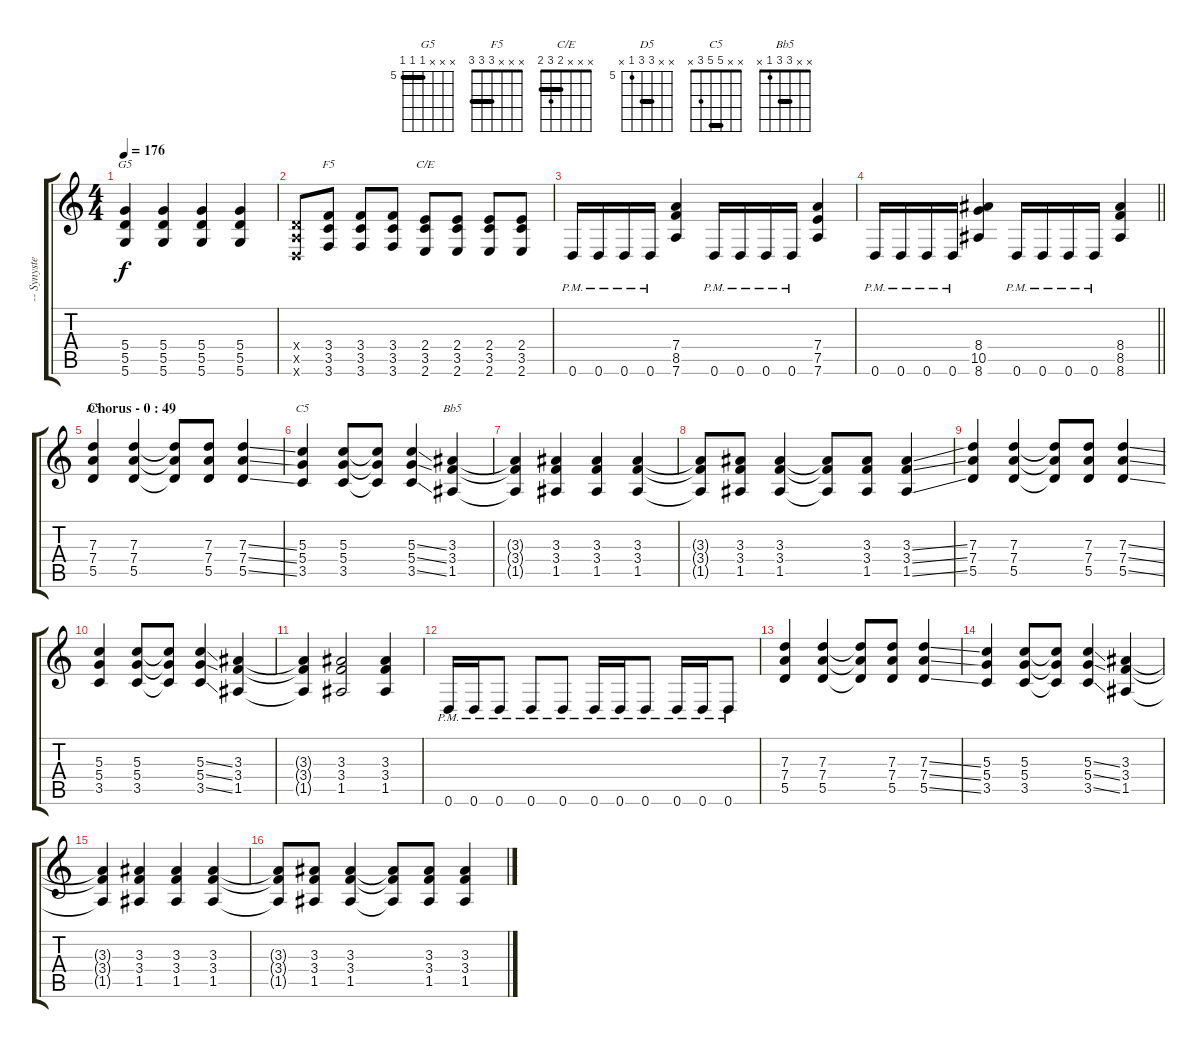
\track ("-- Synyster Gates - Rhythm" "-- Synyste") {instrument overdrivenguitar}
\staff {score tabs}
\tuning (E4 B3 G3 D3 A2 D2) {hide}
\chord ("G5" x x x 5 5 5) {firstfret 5 barre 5}
\chord ("F5" x x x 3 3 3) {barre 3}
\chord ("C/E" x x x 2 3 2) {barre 2}
\chord ("D5" x x 7 7 5 x) {firstfret 5 barre 7}
\chord ("C5" x x 5 5 3 x) {barre 5}
\chord ("Bb5" x x 3 3 1 x) {barre 3}
\ts (4 4)
\tempo 176
\clef g2
\ks c
(5.4 5.5 5.6).4{ch "G5" dy f} (5.4 5.5 5.6).4 (5.4 5.5 5.6).4 (5.4 5.5 5.6).4 |
(0.4{x} 0.5{x} 0.6{x}).8 (3.4 3.5 3.6).8{ch "F5"} (3.4 3.5 3.6).8 (3.4 3.5 3.6).8 (2.4 3.5 2.6).8{ch "C/E"} (2.4 3.5 2.6).8 (2.4 3.5 2.6).8 (2.4 3.5 2.6).8 |
0.6{pm}.16 0.6{pm}.16 0.6{pm}.16 0.6{pm}.16 (7.4 8.5 7.6).4 0.6{pm}.16 0.6{pm}.16 0.6{pm}.16 0.6{pm}.16 (7.4 7.5 7.6).4 |
\barLineRight lightlight
0.6{pm}.16 0.6{pm}.16 0.6{pm}.16 0.6{pm}.16 (8.4 10.5 8.6).4 0.6{pm}.16 0.6{pm}.16 0.6{pm}.16 0.6{pm}.16 (8.4 8.5 8.6).4 |
\section ("" "Chorus - 0 : 49")
(7.3 7.4 5.5).4{ch "D5"} (7.3 7.4 5.5).4 (7.3{t} 7.4{t} 5.5{t}).8 (7.3 7.4 5.5).8 (7.3{ss} 7.4{ss} 5.5{ss}).4 |
(5.3 5.4 3.5).4{ch "C5"} (5.3 5.4 3.5).8 (5.3{t} 5.4{t} 3.5{t}).8 (5.3{ss} 5.4{ss} 3.5{ss}).4 (3.3 3.4 1.5).4{ch "Bb5"} |
(3.3{t} 3.4{t} 1.5{t}).4 (3.3 3.4 1.5).4 (3.3 3.4 1.5).4 (3.3 3.4 1.5).4 |
(3.3{t} 3.4{t} 1.5{t}).8 (3.3 3.4 1.5).8 (3.3 3.4 1.5).4 (3.3{t} 3.4{t} 1.5{t}).8 (3.3 3.4 1.5).8 (3.3{ss} 3.4{ss} 1.5{ss}).4 |
(7.3 7.4 5.5).4 (7.3 7.4 5.5).4 (7.3{t} 7.4{t} 5.5{t}).8 (7.3 7.4 5.5).8 (7.3{ss} 7.4{ss} 5.5{ss}).4 |
(5.3 5.4 3.5).4 (5.3 5.4 3.5).8 (5.3{t} 5.4{t} 3.5{t}).8 (5.3{ss} 5.4{ss} 3.5{ss}).4 (3.3 3.4 1.5).4 |
(3.3{t} 3.4{t} 1.5{t}).4 (3.3 3.4 1.5).2 (3.3 3.4 1.5).4 |
0.6{pm}.16 0.6{pm}.16 0.6{pm}.8 0.6{pm}.8 0.6{pm}.8 0.6{pm}.16 0.6{pm}.16 0.6{pm}.8 0.6{pm}.16 0.6{pm}.16 0.6{pm}.8 |
(7.3 7.4 5.5).4 (7.3 7.4 5.5).4 (7.3{t} 7.4{t} 5.5{t}).8 (7.3 7.4 5.5).8 (7.3{ss} 7.4{ss} 5.5{ss}).4 |
(5.3 5.4 3.5).4 (5.3 5.4 3.5).8 (5.3{t} 5.4{t} 3.5{t}).8 (5.3{ss} 5.4{ss} 3.5{ss}).4 (3.3 3.4 1.5).4 |
(3.3{t} 3.4{t} 1.5{t}).4 (3.3 3.4 1.5).4 (3.3 3.4 1.5).4 (3.3 3.4 1.5).4 |
(3.3{t} 3.4{t} 1.5{t}).8 (3.3 3.4 1.5).8 (3.3 3.4 1.5).4 (3.3{t} 3.4{t} 1.5{t}).8 (3.3 3.4 1.5).8 (3.3{ss} 3.4{ss} 1.5{ss}).4
